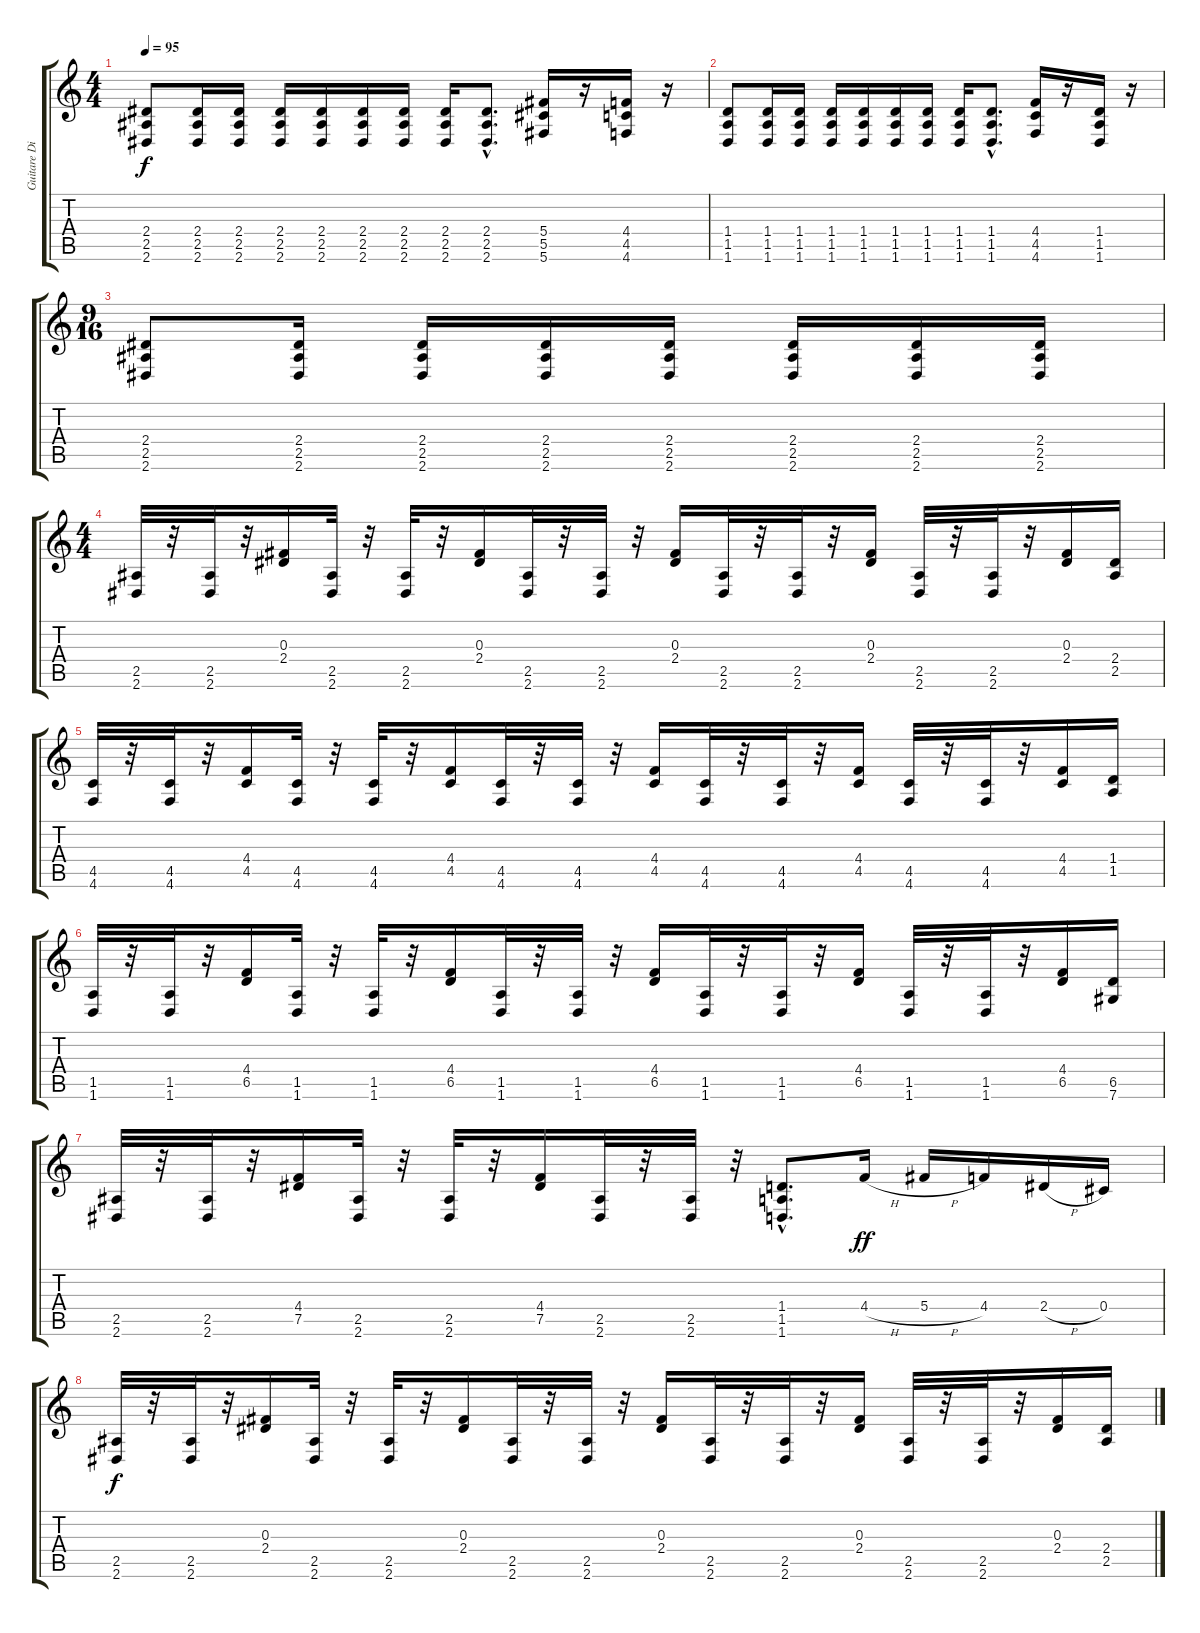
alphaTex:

\track ("Guitare Distortion 1" "Guitare Di") {instrument distortionguitar}
\staff {score tabs}
\tuning (Eb4 Bb3 Gb3 Db3 Ab2 Db2) {hide}
\ts (4 4)
\tempo 95
\clef g2
\ks c
(2.4 2.5 2.6).8{dy f} (2.4 2.5 2.6).16 (2.4 2.5 2.6).16 (2.4 2.5 2.6).16 (2.4 2.5 2.6).16 (2.4 2.5 2.6).16 (2.4 2.5 2.6).16 (2.4 2.5 2.6).16 (2.4{hac} 2.5{hac} 2.6{hac}).8{d} (5.4 5.5 5.6).16 r.16 (4.4 4.5 4.6).16 r.16 |
(1.4 1.5 1.6).8 (1.4 1.5 1.6).16 (1.4 1.5 1.6).16 (1.4 1.5 1.6).16 (1.4 1.5 1.6).16 (1.4 1.5 1.6).16 (1.4 1.5 1.6).16 (1.4 1.5 1.6).16 (1.4{hac} 1.5{hac} 1.6{hac}).8{d} (4.4 4.5 4.6).16 r.16 (1.4 1.5 1.6).16 r.16 |
\ts (9 16)
(2.4 2.5 2.6).8 (2.4 2.5 2.6).16 (2.4 2.5 2.6).16 (2.4 2.5 2.6).16 (2.4 2.5 2.6).16 (2.4 2.5 2.6).16 (2.4 2.5 2.6).16 (2.4 2.5 2.6).16 |
\ts (4 4)
(2.5 2.6).32 r.32 (2.5 2.6).32 r.32 (0.3 2.4).16 (2.5 2.6).32 r.32 (2.5 2.6).32 r.32 (0.3 2.4).16 (2.5 2.6).32 r.32 (2.5 2.6).32 r.32 (0.3 2.4).16 (2.5 2.6).32 r.32 (2.5 2.6).32 r.32 (0.3 2.4).16 (2.5 2.6).32 r.32 (2.5 2.6).32 r.32 (0.3 2.4).16 (2.4 2.5).16 |
(4.5 4.6).32 r.32 (4.5 4.6).32 r.32 (4.4 4.5).16 (4.5 4.6).32 r.32 (4.5 4.6).32 r.32 (4.4 4.5).16 (4.5 4.6).32 r.32 (4.5 4.6).32 r.32 (4.4 4.5).16 (4.5 4.6).32 r.32 (4.5 4.6).32 r.32 (4.4 4.5).16 (4.5 4.6).32 r.32 (4.5 4.6).32 r.32 (4.4 4.5).16 (1.4 1.5).16 |
(1.5 1.6).32 r.32 (1.5 1.6).32 r.32 (4.4 6.5).16 (1.5 1.6).32 r.32 (1.5 1.6).32 r.32 (4.4 6.5).16 (1.5 1.6).32 r.32 (1.5 1.6).32 r.32 (4.4 6.5).16 (1.5 1.6).32 r.32 (1.5 1.6).32 r.32 (4.4 6.5).16 (1.5 1.6).32 r.32 (1.5 1.6).32 r.32 (4.4 6.5).16 (6.5 7.6).16 |
(2.5 2.6).32 r.32 (2.5 2.6).32 r.32 (4.4 7.5).16 (2.5 2.6).32 r.32 (2.5 2.6).32 r.32 (4.4 7.5).16 (2.5 2.6).32 r.32 (2.5 2.6).32 r.32 (1.4{hac} 1.5{hac} 1.6{hac}).8{d} 4.4{h}.16{dy ff} 5.4{h}.16 4.4.16 2.4{h}.16 0.4.16 |
(2.5 2.6).32{dy f} r.32 (2.5 2.6).32 r.32 (0.3 2.4).16 (2.5 2.6).32 r.32 (2.5 2.6).32 r.32 (0.3 2.4).16 (2.5 2.6).32 r.32 (2.5 2.6).32 r.32 (0.3 2.4).16 (2.5 2.6).32 r.32 (2.5 2.6).32 r.32 (0.3 2.4).16 (2.5 2.6).32 r.32 (2.5 2.6).32 r.32 (0.3 2.4).16 (2.4 2.5).16
